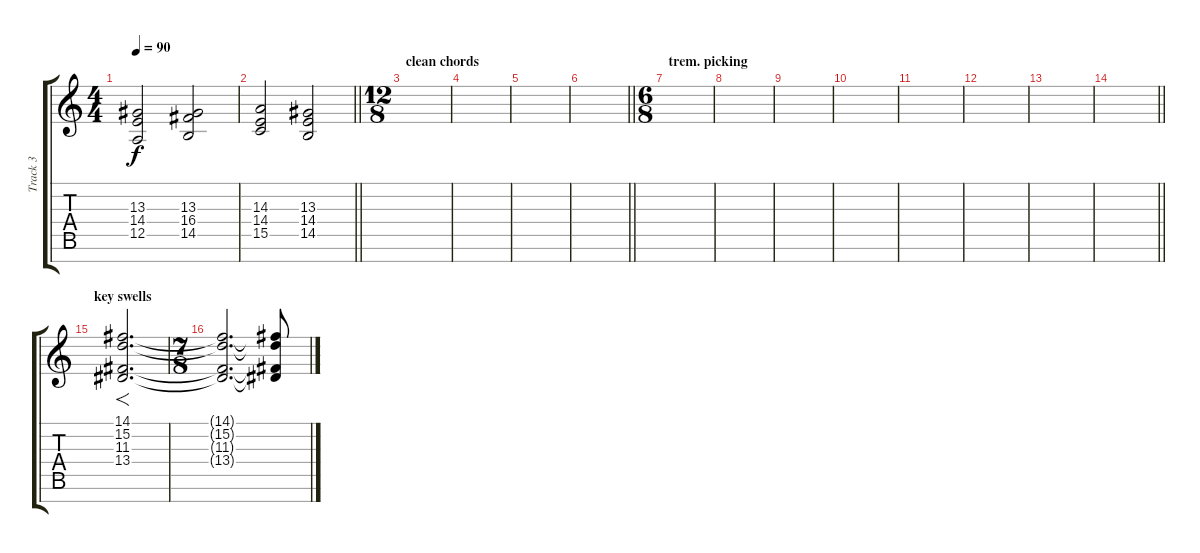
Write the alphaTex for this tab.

\track ("Track 3" "Track 3") {instrument choiraahs}
\staff {score tabs}
\tuning (E4 B3 G3 D3 A2 E2 B1) {hide}
\ts (4 4)
\tempo 90
\clef g2
\ks c
(13.3 14.4 12.5).2{dy f} (13.3 16.4 14.5).2 |
\barLineRight lightlight
(14.3 14.4 15.5).2 (13.3 14.4 14.5).2 |
\ts (12 8)
\section ("" "clean chords")
|
|
|
\barLineRight lightlight
|
\ts (6 8)
\section ("" "trem. picking")
|
|
|
|
|
|
|
\barLineRight lightlight
|
\section ("" "key swells")
(14.1 15.2 11.3 13.4).2{f d volume 7} |
\ts (7 8)
(14.1{t} 15.2{t} 11.3{t} 13.4{t}).2{d} (14.1{t} 15.2{t} 11.3{t} 13.4{t}).8
